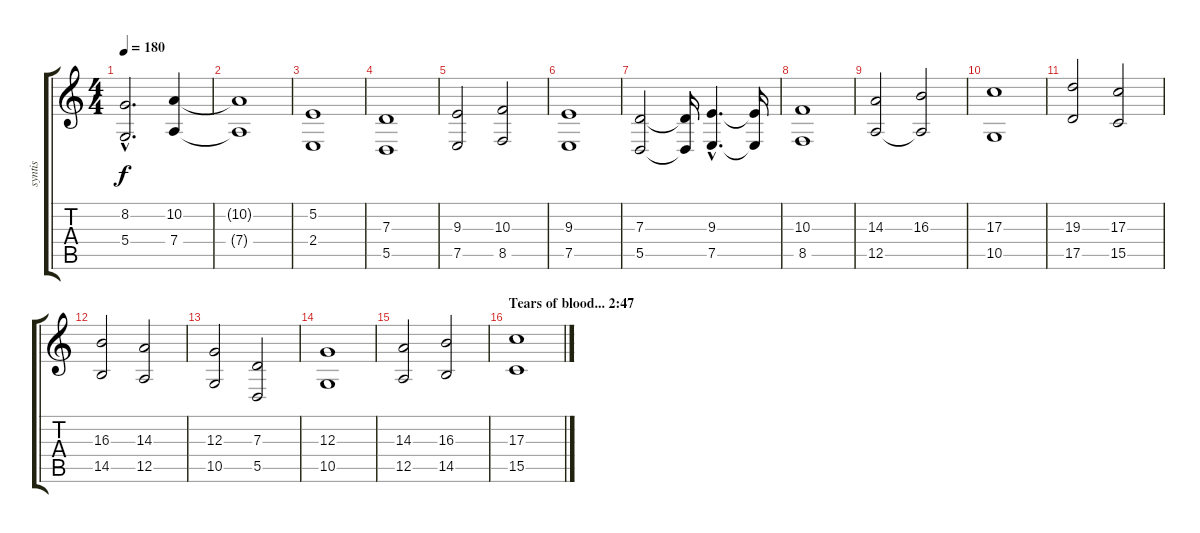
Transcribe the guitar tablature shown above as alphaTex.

\track ("syntis" "syntis") {instrument harpsichord}
\staff {score tabs}
\tuning (E4 B3 G3 D3 A2 E2) {hide}
\ts (4 4)
\tempo 180
\clef g2
\ks c
(8.2{hac} 5.4{hac}).2{d dy f} (10.2 7.4).4 |
(10.2{t} 7.4{t}).1 |
(5.2 2.4).1 |
(7.3 5.5).1 |
(9.3 7.5).2 (10.3 8.5).2 |
(9.3 7.5).1 |
(7.3 5.5).2 (7.3{t} 5.5{t}).16 (9.3{hac} 7.5{hac}).4{d} (9.3{t} 7.5{t}).16 |
(10.3 8.5).1 |
(14.3 12.5).2 (16.3 12.5{t}).2 |
(17.3 10.5).1 |
(19.3 17.5).2 (17.3 15.5).2 |
(16.3 14.5).2 (14.3 12.5).2 |
(12.3 10.5).2 (7.3 5.5).2 |
(12.3 10.5).1 |
(14.3 12.5).2 (16.3 14.5).2 |
\section ("" "Tears of blood... 2:47")
(17.3 15.5).1
